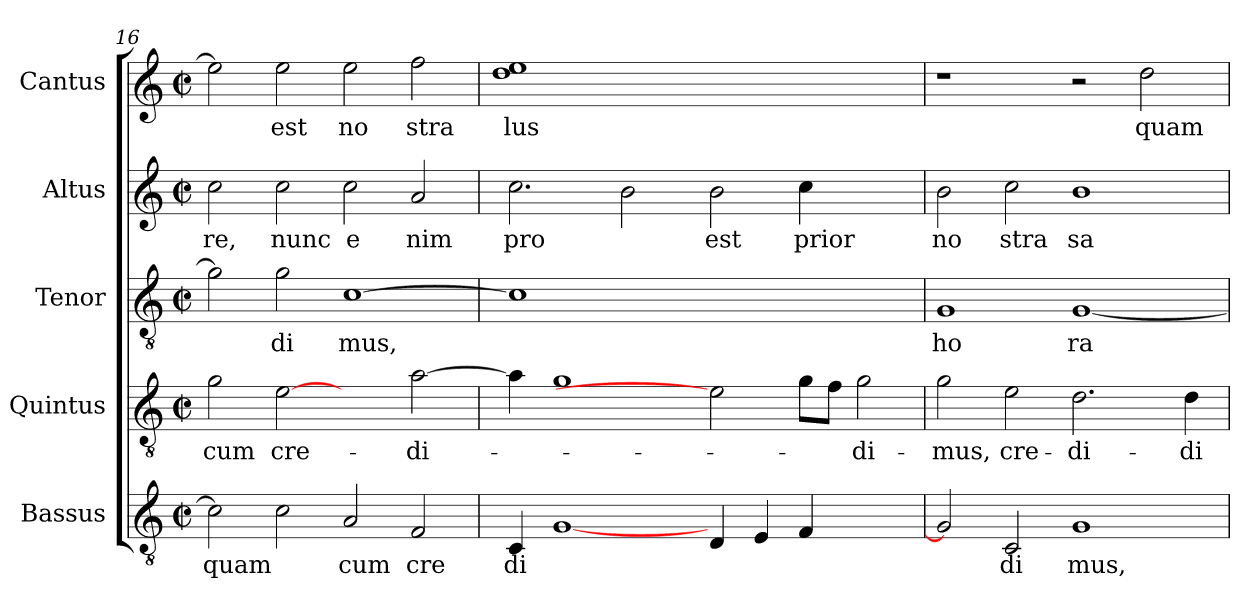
**kern	**text	**kern	**text	**kern	**text	**kern	**text	**kern	**text
*part5	*part5	*part4	*part4	*part3	*part3	*part2	*part2	*part1	*part1
*staff5	*staff5	*staff4	*staff4	*staff3	*staff3	*staff2	*staff2	*staff1	*staff1
*I"Bassus	*	*I"Quintus	*	*I"Tenor	*	*I"Altus	*	*I"Cantus	*
*clefGv2	*	*clefGv2	*	*clefGv2	*	*clefG2	*	*clefG2	*
*M2/2	*	*M2/2	*	*M2/2	*	*M2/2	*	*M2/2	*
*met(c|)	*	*met(c|)	*	*met(c|)	*	*met(c|)	*	*met(c|)	*
=16	=16	=16	=16	=16	=16	=16	=16	=16	=16
!	!LO:LY:b	!	!LO:LY:b:cj	!	!	!	!LO:LY:b:cj	!	!
2c\]	quam	2g\	cum	2g\]	.	2cc\	re,	2ee\]	.
!	!	!	!LO:LY:b:cj	!	!LO:LY:b:cj	!	!LO:LY:b:cj	!	!LO:LY:b:cj
2c\	.	[2e	cre-	2g\	di	2cc\	nunc	2ee\	est
!	!LO:LY:b:cj	!	!	!	!LO:LY:b	!	!LO:LY:b:cj	!	!LO:LY:b:cj
2A/	cum	2ryy	.	[>1c	mus,	2cc\	e	2ee\	no
!	!LO:LY:b:cj	!	!LO:LY:b:cj	!	!	!	!LO:LY:b:cj	!	!LO:LY:b:cj
2F/	cre	[>2a\	-di-	.	.	2a/	nim	2ff\	stra
=17	=17	=17	=17	=17	=17	=17	=17	=17	=17
!	!LO:LY:b:cj	!	!	!	!	!	!LO:LY:b:cj	!	!LO:LY:b:cj
4C/	di	4a\]	.	1c]	.	2.cc\	pro	1ee 1dd	lus
[<1G	.	1g	.	.	.	.	.	.	.
.	.	.	.	.	.	2b\	.	.	.
.	.	.	.	1.ryy	.	.	.	1.ryy	.
!	!	!	!	!	!	!	!LO:LY:b:cj	!	!
4D/	.	2e]	.	.	.	2b\	est	.	.
4E/	.	.	.	.	.	.	.	.	.
!	!	!	!	!	!	!	!LO:LY:b:cj	!	!
4F/	.	8g\L	.	.	.	4cc\	prior	.	.
.	.	8f\J	.	.	.	.	.	.	.
!	!	!	!LO:LY:b:cj	!	!	!	!	!	!
2ryy	.	2g\	-di-	.	.	2ryy	.	.	.
=18	=18	=18	=18	=18	=18	=18	=18	=18	=18
!	!	!	!LO:LY:b:cj	!	!LO:LY:b:cj	!	!LO:LY:b:cj	!	!
2G/]	.	2g\	-mus,	1G	ho	2b\	no	1r	.
!	!LO:LY:b:cj	!	!LO:LY:b:cj	!	!	!	!LO:LY:b:cj	!	!
2C/	di	2e\	cre-	.	.	2cc\	stra	.	.
!	!LO:LY:b:cj	!	!LO:LY:b:cj	!	!LO:LY:b:cj	!	!LO:LY:b:cj	!	!
1G	mus,	2.d\	-di-	[>1G	ra	1b	sa	2r	.
!	!	!	!	!	!	!	!	!	!LO:LY:b:cj
.	.	.	.	.	.	.	.	2dd\	quam
!	!	!	!LO:LY:b:cj	!	!	!	!	!	!
.	.	4d\	-di-	.	.	.	.	.	.
=	=	=	=	=	=	=	=	=	=
*-	*-	*-	*-	*-	*-	*-	*-	*-	*-
